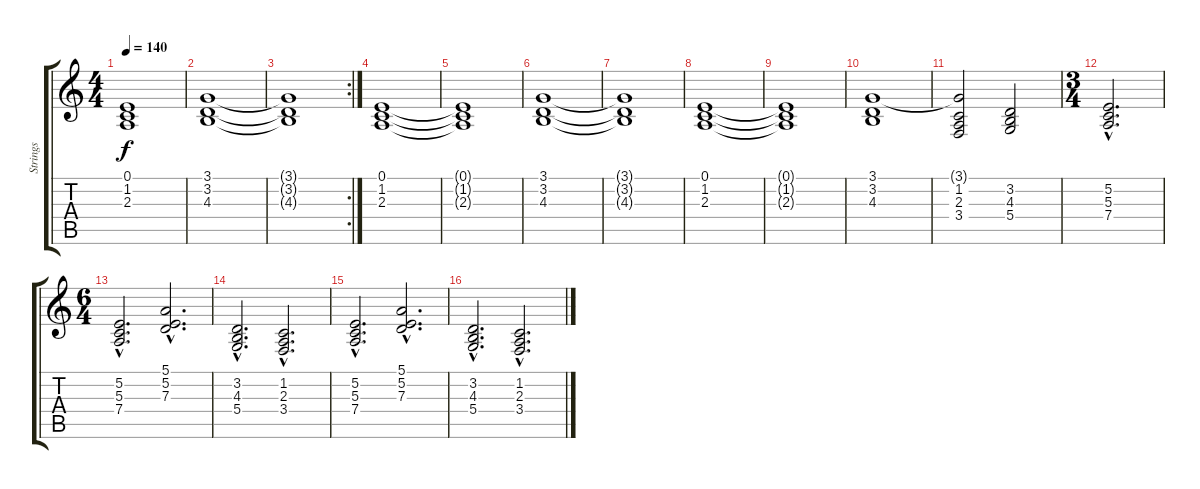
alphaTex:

\track ("Strings" "Strings") {instrument stringensemble1}
\staff {score tabs}
\tuning (E4 B3 G3 D3 A2 E2) {hide}
\ts (4 4)
\tempo 140
\clef g2
\ks c
(0.1{t} 1.2{t} 2.3{t}).1{dy f} |
(3.1 3.2 4.3).1 |
\rc 2
(3.1{t} 3.2{t} 4.3{t}).1 |
(0.1 1.2 2.3).1{volume 10} |
(0.1{t} 1.2{t} 2.3{t}).1 |
(3.1 3.2 4.3).1 |
(3.1{t} 3.2{t} 4.3{t}).1 |
(0.1 1.2 2.3).1{volume 10} |
(0.1{t} 1.2{t} 2.3{t}).1 |
(3.1 3.2 4.3).1 |
(3.1{t} 1.2 2.3 3.4).2 (3.2 4.3 5.4).2 |
\ts (3 4)
(5.2{hac} 5.3{hac} 7.4{hac}).2{d} |
\ts (6 4)
(5.2{hac} 5.3{hac} 7.4{hac}).2{d volume 13} (5.1{hac} 5.2{hac} 7.3{hac}).2{d} |
(3.2{hac} 4.3{hac} 5.4{hac}).2{d} (1.2{hac} 2.3{hac} 3.4{hac}).2{d} |
(5.2{hac} 5.3{hac} 7.4{hac}).2{d volume 13} (5.1{hac} 5.2{hac} 7.3{hac}).2{d} |
(3.2{hac} 4.3{hac} 5.4{hac}).2{d} (1.2{hac} 2.3{hac} 3.4{hac}).2{d}
